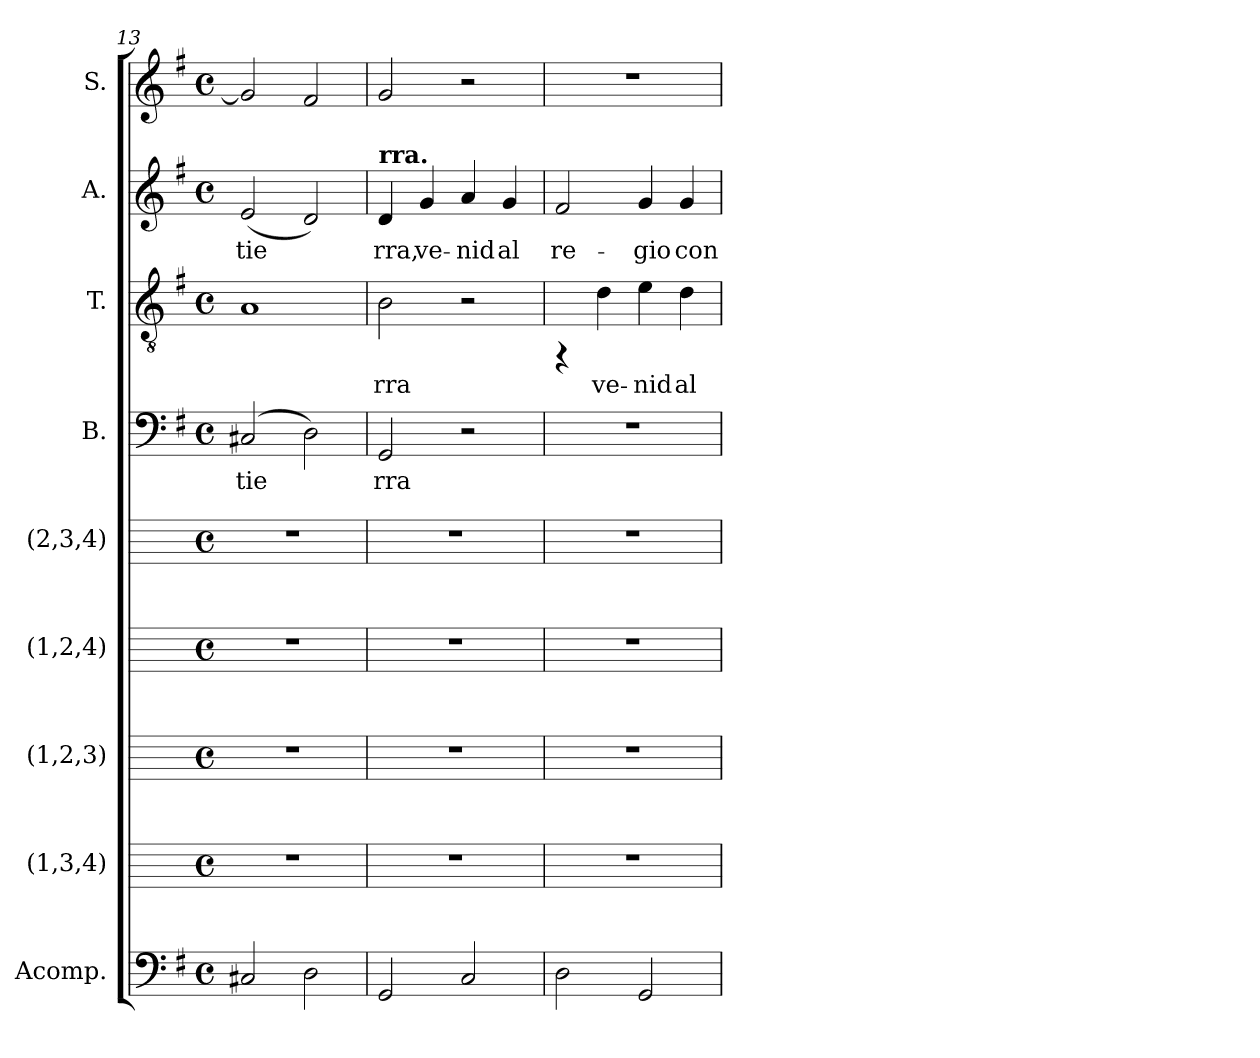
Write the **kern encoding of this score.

**kern	**kern	**kern	**kern	**kern	**kern	**text	**kern	**text	**kern	**text	**kern	**text
*part9	*part8	*part7	*part6	*part5	*part4	*part4	*part3	*part3	*part2	*part2	*part1	*part1
*staff9	*staff8	*staff7	*staff6	*staff5	*staff4	*staff4	*staff3	*staff3	*staff2	*staff2	*staff1	*staff1
*I"Acomp.	*I"(1,3,4)	*I"(1,2,3)	*I"(1,2,4)	*I"(2,3,4)	*I"B.	*	*I"T.	*	*I"A.	*	*I"S.	*
*I'Acomp.	*	*	*	*	*I'B. (2ª)	*	*I'T. (4ª)	*	*I'A. (3ª)	*	*I'S. (1ª)	*
*clefF4	*	*	*	*	*clefF4	*	*clefGv2	*	*clefG2	*	*clefG2	*
*k[f#]	*k[]	*k[]	*k[]	*k[]	*k[f#]	*	*k[f#]	*	*k[f#]	*	*k[f#]	*
*G:	*C:	*C:	*C:	*C:	*G:	*	*G:	*	*G:	*	*G:	*
*M4/4	*M4/4	*M4/4	*M4/4	*M4/4	*M4/4	*	*M4/4	*	*M4/4	*	*M4/4	*
*met(c)	*met(c)	*met(c)	*met(c)	*met(c)	*met(c)	*	*met(c)	*	*met(c)	*	*met(c)	*
=13	=13	=13	=13	=13	=13	=13	=13	=13	=13	=13	=13	=13
!	!	!	!	!	!	!LO:LY:b:cj	!	!LO:LY:b:cj	!	!LO:LY:b:cj	!	!LO:LY:b:cj
2C#X/	1r	1r	1r	1r	(>2C#X/	tie-	1A	--	(>2e/	tie-	2g/]	--
!	!	!	!	!	!	!LO:LY:b:cj	!	!	!	!LO:LY:b:cj	!	!LO:LY:b:cj
2D\	.	.	.	.	2D\)	--	.	.	2d/)	--	2f#/	--
=14	=14	=14	=14	=14	=14	=14	=14	=14	=14	=14	=14	=14
!	!	!	!	!	!	!	!	!	!LO:TX:a:B:t=rra.	!	!	!
!	!	!	!	!	!	!LO:LY:b:cj	!	!LO:LY:b:cj	!	!LO:LY:b:cj	!	!LO:LY:b:cj
2GG/	1r	1r	1r	1r	2GG/	-rra	2B\	-rra	4d/	-rra,	2g/	--
!	!	!	!	!	!	!	!	!	!	!LO:LY:b:cj	!	!
.	.	.	.	.	.	.	.	.	4g/	ve-	.	.
!	!	!	!	!	!	!	!	!	!	!LO:LY:b:cj	!	!
2C/	.	.	.	.	2r	.	2r	.	4a/	-nid	2r	.
!	!	!	!	!	!	!	!	!	!	!LO:LY:b:cj	!	!
.	.	.	.	.	.	.	.	.	4g/	al	.	.
=15	=15	=15	=15	=15	=15	=15	=15	=15	=15	=15	=15	=15
!	!	!	!	!	!	!	!	!	!	!LO:LY:b:cj	!	!
2D\	1r	1r	1r	1r	1r	.	4rFF	.	2f#/	re-	1r	.
!	!	!	!	!	!	!	!	!LO:LY:b:cj	!	!	!	!
.	.	.	.	.	.	.	4d\	ve-	.	.	.	.
!	!	!	!	!	!	!	!	!LO:LY:b:cj	!	!LO:LY:b:cj	!	!
2GG/	.	.	.	.	.	.	4e\	-nid	4g/	-gio	.	.
!	!	!	!	!	!	!	!	!LO:LY:b:cj	!	!LO:LY:b:cj	!	!
.	.	.	.	.	.	.	4d\	al	4g/	con-	.	.
=	=	=	=	=	=	=	=	=	=	=	=	=
*-	*-	*-	*-	*-	*-	*-	*-	*-	*-	*-	*-	*-
